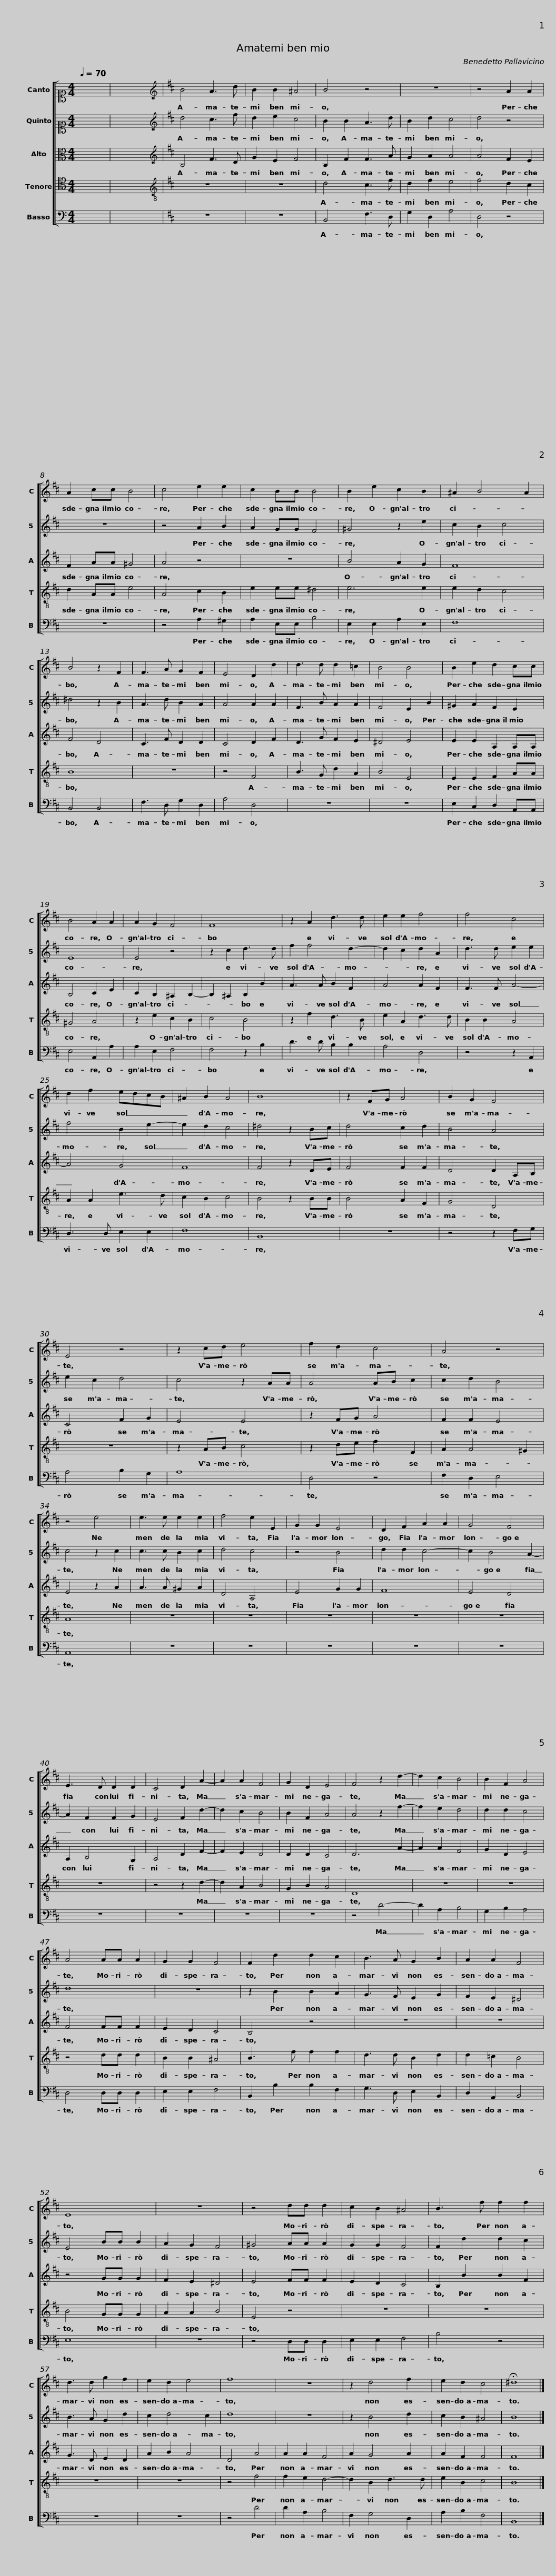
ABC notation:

X:1
%%score [ 1 2 3 4 5 ]
L:1/8
Q:1/4=70
M:4/4
I:linebreak $
K:C
V:1 alto1
V:2 alto1
V:3 alto
V:4 tenor
V:5 bass
V:1
 x8 | x8 |[K:D][K:treble] B4 A3 d | B2 B2 ^A4 | B4 z4 | %5
 z8 | z4 A2 A2 | A2 cc B4 |$ c4 e2 e2 | c2 BB B4 | %10
 B2 e2 c2 B2 | ^A2 B4 A2 | B4 z2 F2 | F3 A G2 F2 | E4 D2 d2 |$ %15
 d3 d d2 =c2 | B4 B4 | B2 e2 d2 cc | B4 A2 A2 | A2 G2 F4 | %20
 F8 | z2 A2 d3 d |$ e2 e2 f4 | f4 c4 | d2 f2 edcB | %25
 ^A2 B2 A4 | B8 | z2 FG A4 |$ B2 G2 F4 | E4 z4 | %30
 z2 cd e4 | f2 d2 c4 | A4 z4 | z4 e4 |$ e3 e e2 e2 | %35
 f4 e2 E2 | G2 G2 E4 | D2 F2 A2 A2 | G4 F4 | E3 D D2 D2 | %40
 C4 D2 A2- | A2 A2 F4 |$ G2 D2 E4 | F4 z2 d2- | d2 c2 B4 | %45
 B2 F2 A4 | A4 AA A2 | G2 G2 F4 | F2 d2 d2 c2 |$ B3 A G2 B2 | %50
 A2 A2 F4 | E8 | z8 | z4 dd d2 | c2 B2 ^A4 | %55
 B3 f f2 f2 |$ d3 d g2 f2 | e2 d2 e4 | f8 | z8 | %60
 z2 d4 f2 | e2 d2 c4 | !fermata!^d8 |] %63
V:2
 x8 | x8 |[K:D][K:treble] d4 c3 f | d2 e2 c4 | B2 B2 A3 d | %5
 B2 d2 c4 | d4 z4 | z8 |$ z4 A2 B2 | A2 GG F4 | %10
 ^G4 z2 e2 | c2 B2 c4 | ^d4 z2 B2 | A3 d B2 A2 | A4 A2 A2 |$ %15
 F3 B A2 A2 | F4 E2 B2 | ^G2 A2 F2 E2 | E8 | E4 z4 | %20
 z2 c2 d3 d | f2 f4 d2- |$ d2 c2 d2 A2 | d3 d e2 e2 | f4 B2 e2- | %25
 e2 d2 c4 | ^d4 z2 Bc | d4 c2 d2 |$ B4 A4 | e2 c2 d4 | %30
 c4 z2 AA | A4 AB c2 | c2 d2 B4 | c4 z2 c2 |$ c3 c B2 c2 | %35
 d4 c4 | z4 B4 | d2 d2 c4- | c2 B4 A2- | A2 F2 F2 G2 | %40
 E4 F2 d2- | d2 c2 B4 |$ B2 F2 A4 | A4 z2 f2- | f2 e2 d4 | %45
 d2 d2 c4 | d8 | z8 | z2 B2 B2 A2 |$ G3 F E2 G2 | %50
 F2 E2 ^D4 | E4 BB B2 | A2 G2 F4 | ^G4 AA A2 | G2 G2 F4 | %55
 F2 d2 d2 c2 |$ B3 A G2 d2 | c2 d4 c2 | d8 | z8 | %60
 z2 B4 d2 | c2 B2 ^A4 | B8 |] %63
V:3
 x8 | x8 |[K:D][K:treble] B,4 F3 D | G2 E2 F4 | B,2 F2 F3 A | %5
 G2 A2 A4 | A4 F2 E2 | F2 AA ^G4 |$ A4 z4 | z8 | %10
 B4 A2 G2 | F8 | F4 D4 | C3 F D2 D2 | C4 D2 F2 |$ %15
 D3 G F2 E2 | ^D4 E4 | E2 E2 A,2 A,A, | B,4 C2 E2 | C2 B,2 ^A,2 B,2- | %20
 B,2 ^A,2 B,2 B2 | A3 A B2 F2 |$ A4 A2 F2 | F3 F A4- | A4 G4 | %25
 F8 | F4 z2 DE | F4 F2 F2 |$ D4 D2 A,B, | C4 F2 G2 | %30
 E4 E4 | z2 FG A4 | F2 F2 E4 | E4 z2 A2 |$ A3 A ^G2 A2 | %35
 D4 A,4 | E4 G2 G2 | F8 | E4 D4 | A,2 B,4 G,2 | %40
 A,4 D2 F2- | F2 E2 D4 |$ D2 D2 C4 | D6 A2- | A2 A2 F4 | %45
 G2 D2 E4 | F4 FF F2 | E2 D2 C4 | B,4 z4 |$ z8 | %50
 z8 | z4 GG G2 | F2 E2 ^D4 | E4 FF F2 | E2 D2 C4 | %55
 B,2 B2 B2 F2 |$ G3 D E2 D2 | A2 B2 A4 | D4 A4 | A2 A2 F4 | %60
 A2 G4 A2 | A2 F2 F4 | F8 |] %63
V:4
 x8 | x8 |[K:D][K:treble-8] z8 | z8 | d4 c3 f | %5
 d2 f2 e4 | f4 d2 c2 | d2 AA e4 |$ A4 c2 B2 | e2 ee ^d4 | %10
 e6 e2 | e2 d2 c4 | B8 | z8 | z4 F4 |$ %15
 B3 G d2 A2 | B4 E4 | E2 E2 F2 AA | ^G4 A4 | z2 e2 c2 B2 | %20
 c4 B4 | z2 f2 d3 B |$ e2 A2 d3 d | B2 B2 A4 | A2 A2 e3 d | %25
 c2 B2 c4 | B4 z2 BB | B4 A2 F2 |$ G4 D4 | z8 | %30
 z2 AB c4 | z2 de f2 F2 | A2 A4 ^G2 | A8 |$ z8 | %35
 z8 | z8 | z8 | z8 | z8 | %40
 z4 z2 d2- | d2 A2 B4 |$ G2 B2 A4 | D8 | z8 | %45
 z8 | z4 dd d2 | B2 B2 ^A4 | B3 f f2 f2 |$ d3 d B2 d2 | %50
 d2 =c2 B4 | B4 GG G2 | A2 A2 B4 | E4 z4 | z8 | %55
 z8 |$ z8 | z8 | z4 f4 | f2 e2 d4- | %60
 d2 B2 d3 d | e2 B2 c4 | B8 |] %63
V:5
 x8 | x8 |[K:D] z8 | z8 | B,,4 F,3 D, | %5
 G,2 D,2 A,4 | D,4 z4 | z8 |$ z4 A,2 ^G,2 | A,2 E,E, B,4 | %10
 E,2 E,2 A,2 E,2 | F,8 | B,,4 B,,4 | F,3 D, G,2 D,2 | A,4 D,4 |$ %15
 z8 | z8 | E,2 C,2 D,2 A,,A,, | E,4 A,,2 A,2 | A,2 E,2 F,4 | %20
 F,4 z2 B,2 | D3 D B,2 B,2 |$ A,4 D,4 | z4 z2 A,,2 | D,3 D, E,2 E,2 | %25
 F,8 | B,,8 | z8 |$ z4 z2 F,G, | A,4 B,2 G,2 | %30
 A,8 | D,4 z4 | F,2 D,2 E,4 | A,,8 |$ z8 | %35
 z8 | z8 | z8 | z8 | z8 | %40
 z8 | z8 |$ z8 | z4 D4- | D2 A,2 B,4 | %45
 G,2 B,2 A,4 | D,4 D,D, D,2 | E,2 E,2 F,4 | B,,2 B,2 B,2 F,2 |$ G,3 D, E,2 B,,2 | %50
 D,2 A,,2 B,,4 | E,8 | z8 | z4 D,D, D,2 | E,2 E,2 F,4 | %55
 B,4 z4 |$ z8 | z8 | z4 D4 | D2 A,2 B,4 | %60
 F,2 G,4 D,2 | A,2 B,2 F,4 | B,,8 |] %63
